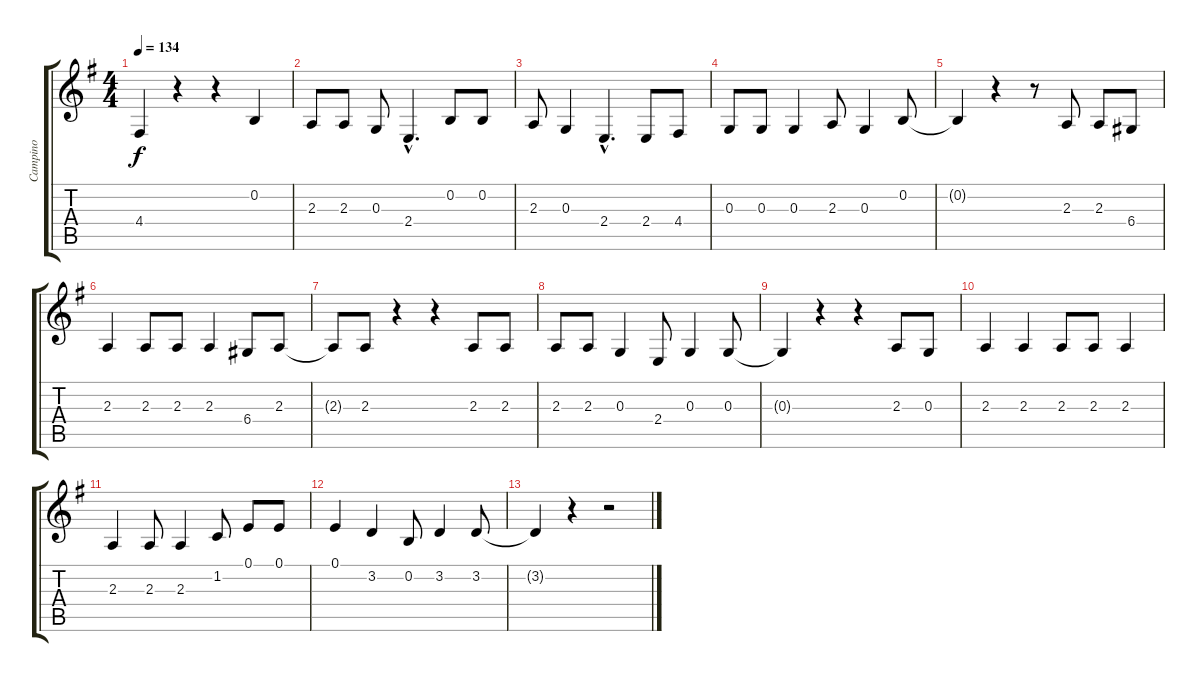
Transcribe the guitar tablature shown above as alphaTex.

\track ("Campino" "Campino") {instrument lead6voice}
\staff {score tabs}
\tuning (E4 B3 G3 D3 A2 E2) {hide}
\ts (4 4)
\tempo 134
\clef g2
\ks g
4.4{t}.4{dy f} r.4 r.4 0.2.4 |
2.3.8 2.3.8 0.3.8 2.4{hac}.4{d} 0.2.8 0.2.8 |
2.3.8 0.3.4 2.4{hac}.4{d} 2.4.8 4.4.8 |
0.3.8 0.3.8 0.3.4 2.3.8 0.3.4 0.2.8 |
0.2{t}.4 r.4 r.8 2.3.8 2.3.8 6.4.8 |
2.3.4 2.3.8 2.3.8 2.3.4 6.4.8 2.3.8 |
2.3{t}.8 2.3.8 r.4 r.4 2.3.8 2.3.8 |
2.3.8 2.3.8 0.3.4 2.4.8 0.3.4 0.3.8 |
0.3{t}.4 r.4 r.4 2.3.8 0.3.8 |
2.3.4 2.3.4 2.3.8 2.3.8 2.3.4 |
2.3.4 2.3.8 2.3.4 1.2.8 0.1.8 0.1.8 |
0.1.4 3.2.4 0.2.8 3.2.4 3.2.8 |
3.2{t}.4 r.4 r.2
